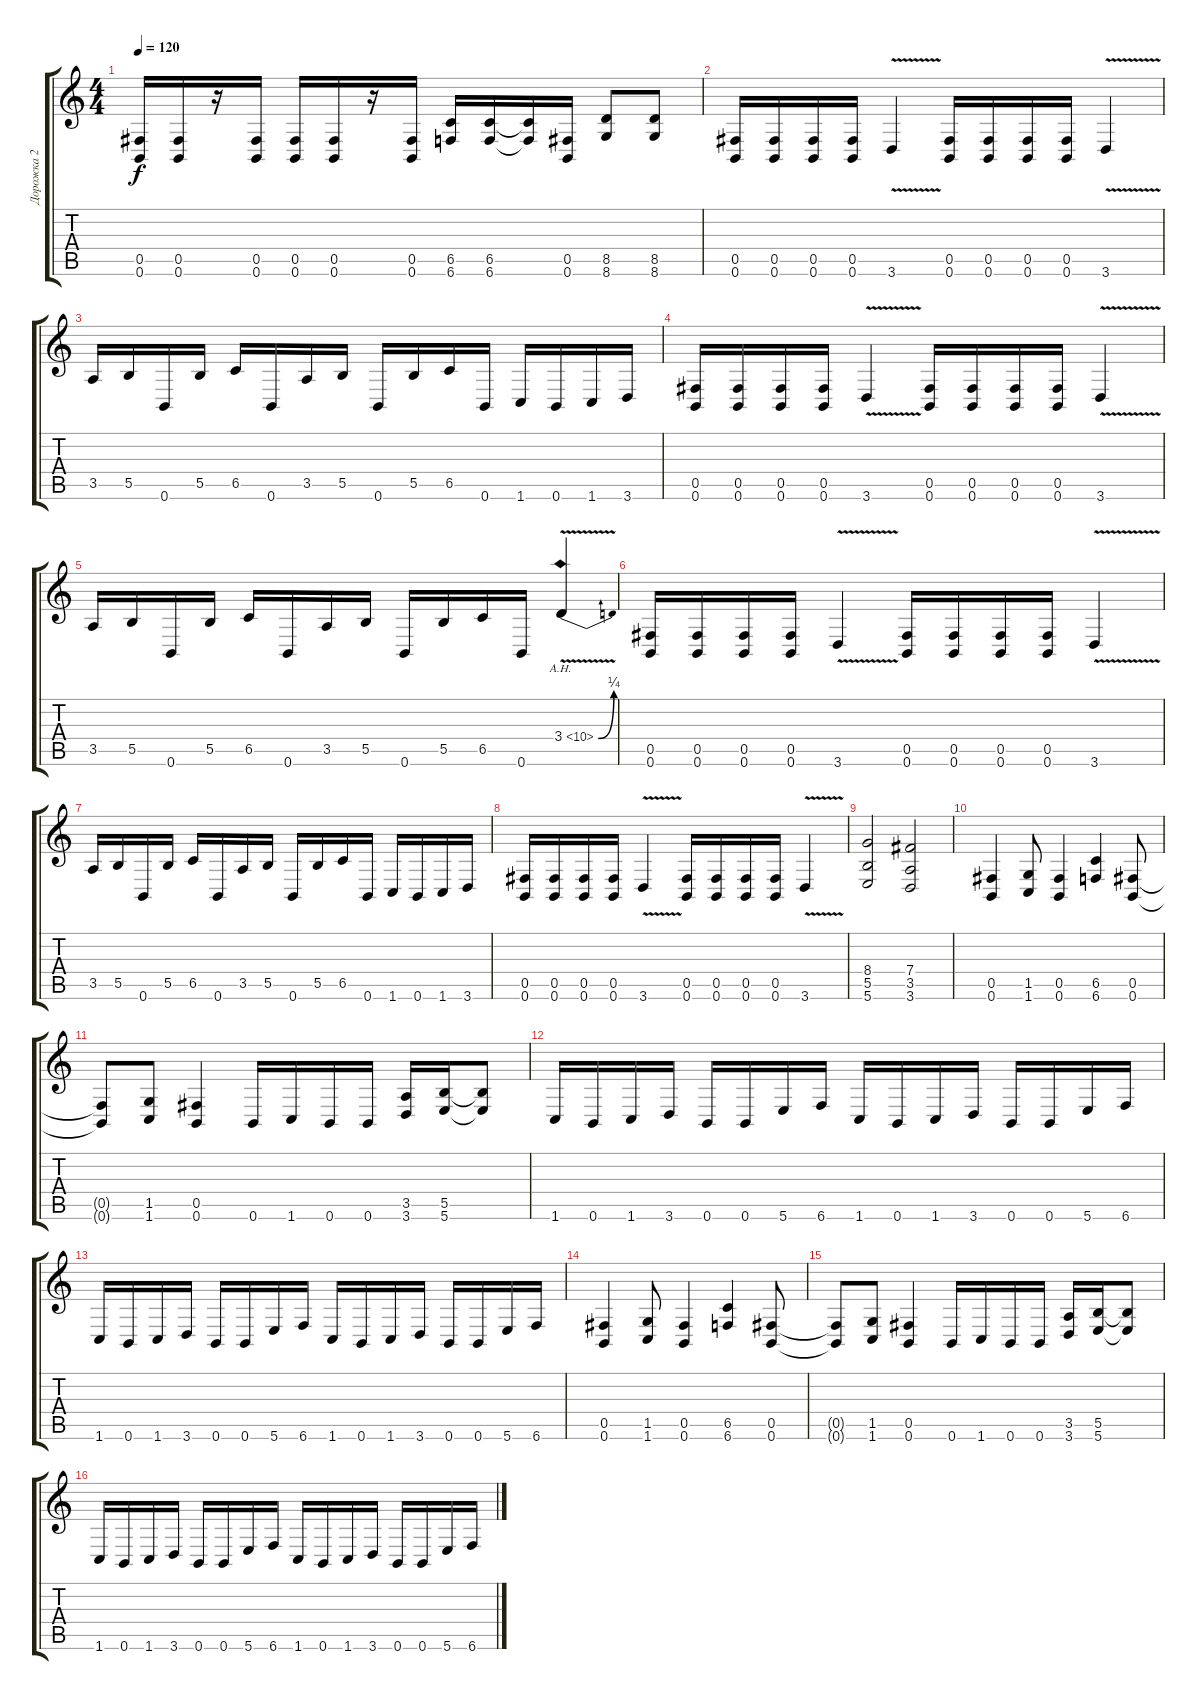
\track ("Дорожка 2" "Дорожка 2") {instrument distortionguitar}
\staff {score tabs}
\tuning (Db4 Ab3 E3 B2 Gb2 B1) {hide}
\ts (4 4)
\tempo 120
\clef g2
\ks c
(0.5 0.6).16{dy f} (0.5 0.6).16 r.16 (0.5 0.6).16 (0.5 0.6).16 (0.5 0.6).16 r.16 (0.5 0.6).16 (6.5 6.6).16 (6.5 6.6).16 (6.5{t} 6.6{t}).16 (0.5 0.6).16 (8.5 8.6).8 (8.5 8.6).8 |
(0.5 0.6).16 (0.5 0.6).16 (0.5 0.6).16 (0.5 0.6).16 3.6{v}.4 (0.5 0.6).16 (0.5 0.6).16 (0.5 0.6).16 (0.5 0.6).16 3.6{v}.4 |
3.5.16 5.5.16 0.6.16 5.5.16 6.5.16 0.6.16 3.5.16 5.5.16 0.6.16 5.5.16 6.5.16 0.6.16 1.6.16 0.6.16 1.6.16 3.6.16 |
(0.5 0.6).16 (0.5 0.6).16 (0.5 0.6).16 (0.5 0.6).16 3.6{v}.4 (0.5 0.6).16 (0.5 0.6).16 (0.5 0.6).16 (0.5 0.6).16 3.6{v}.4 |
3.5.16 5.5.16 0.6.16 5.5.16 6.5.16 0.6.16 3.5.16 5.5.16 0.6.16 5.5.16 6.5.16 0.6.16 3.4{be (bend 0 0 60 1) ah 7 v}.4 |
(0.5 0.6).16 (0.5 0.6).16 (0.5 0.6).16 (0.5 0.6).16 3.6{v}.4 (0.5 0.6).16 (0.5 0.6).16 (0.5 0.6).16 (0.5 0.6).16 3.6{v}.4 |
3.5.16 5.5.16 0.6.16 5.5.16 6.5.16 0.6.16 3.5.16 5.5.16 0.6.16 5.5.16 6.5.16 0.6.16 1.6.16 0.6.16 1.6.16 3.6.16 |
(0.5 0.6).16 (0.5 0.6).16 (0.5 0.6).16 (0.5 0.6).16 3.6{v}.4 (0.5 0.6).16 (0.5 0.6).16 (0.5 0.6).16 (0.5 0.6).16 3.6{v}.4 |
(8.4 5.5 5.6).2 (7.4 3.5 3.6).2 |
(0.5 0.6).4 (1.5 1.6).8 (0.5 0.6).4 (6.5 6.6).4 (0.5 0.6).8 |
(0.5{t} 0.6{t}).8 (1.5 1.6).8 (0.5 0.6).4 0.6.16 1.6.16 0.6.16 0.6.16 (3.5 3.6).16 (5.5 5.6).16 (5.5{t} 5.6{t}).8 |
1.6.16 0.6.16 1.6.16 3.6.16 0.6.16 0.6.16 5.6.16 6.6.16 1.6.16 0.6.16 1.6.16 3.6.16 0.6.16 0.6.16 5.6.16 6.6.16 |
1.6.16 0.6.16 1.6.16 3.6.16 0.6.16 0.6.16 5.6.16 6.6.16 1.6.16 0.6.16 1.6.16 3.6.16 0.6.16 0.6.16 5.6.16 6.6.16 |
(0.5 0.6).4 (1.5 1.6).8 (0.5 0.6).4 (6.5 6.6).4 (0.5 0.6).8 |
(0.5{t} 0.6{t}).8 (1.5 1.6).8 (0.5 0.6).4 0.6.16 1.6.16 0.6.16 0.6.16 (3.5 3.6).16 (5.5 5.6).16 (5.5{t} 5.6{t}).8 |
1.6.16 0.6.16 1.6.16 3.6.16 0.6.16 0.6.16 5.6.16 6.6.16 1.6.16 0.6.16 1.6.16 3.6.16 0.6.16 0.6.16 5.6.16 6.6.16
